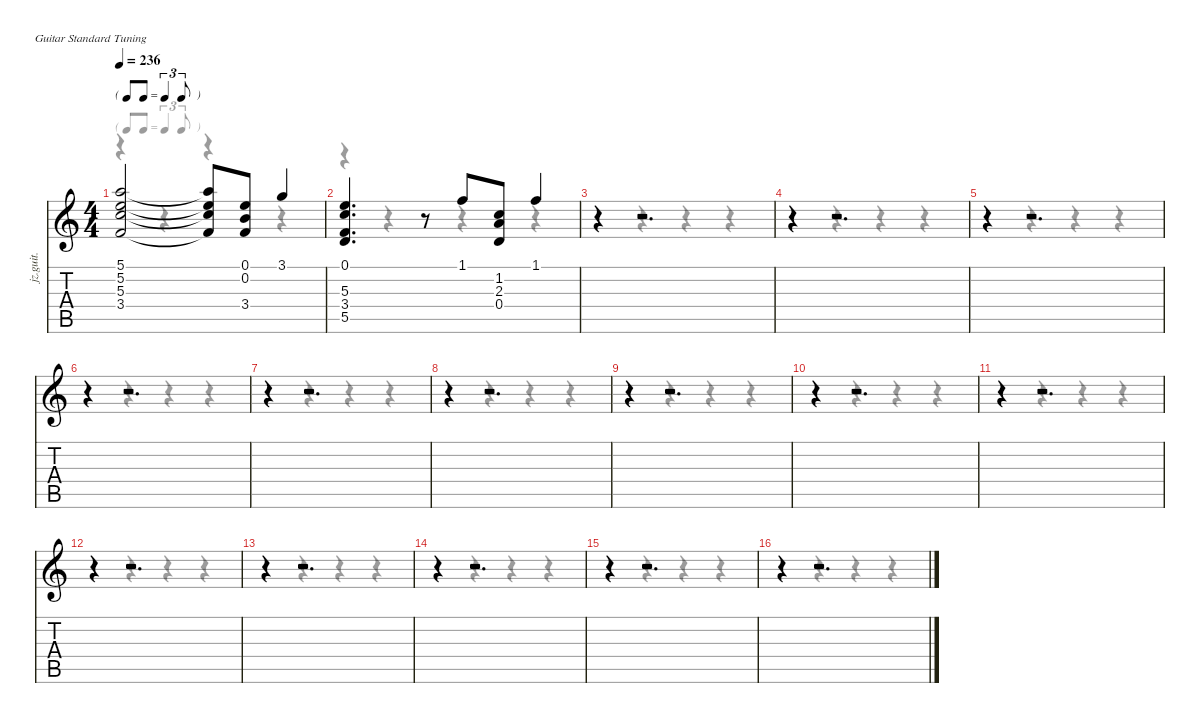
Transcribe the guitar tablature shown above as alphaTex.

\defaultSystemsLayout 4
\hideDynamics
\bracketExtendMode nobrackets
\otherSystemsTrackNameOrientation horizontal
\track ("Guitare" "jz.guit.") {instrument electricguitarjazz}
\staff {score tabs}
\tuning (E4 B3 G3 D3 A2 E2)
\voice
\ts (4 4)
\tf triplet8th
\tempo 236
\clef g2
\ks c
(5.1 5.2 5.3 3.4).2{dy f} (5.1{t} 5.2{t} 5.3{t} 3.4{t}).8 (0.1 0.2 3.4).8 3.1.4 |
(0.1 5.3 3.4 5.5).4{d} r.8 1.1.8 (1.2 2.3 0.4).8 1.1.4 |
r.4 r.2{d} |
r.4 r.2{d} |
r.4 r.2{d} |
r.4 r.2{d} |
r.4 r.2{d} |
r.4 r.2{d} |
r.4 r.2{d} |
r.4 r.2{d} |
r.4 r.2{d} |
r.4 r.2{d} |
r.4 r.2{d} |
r.4 r.2{d} |
r.4 r.2{d} |
r.4 r.2{d}
\voice
\clef g2
\ottava regular
\simile none
\ks c
r.4{dy mf} r.4 r.4 r.4 |
r.4 r.4 r.4 r.4 |
r.4 r.4 r.4 r.4 |
r.4 r.4 r.4 r.4 |
r.4 r.4 r.4 r.4 |
r.4 r.4 r.4 r.4 |
r.4 r.4 r.4 r.4 |
r.4 r.4 r.4 r.4 |
r.4 r.4 r.4 r.4 |
r.4 r.4 r.4 r.4 |
r.4 r.4 r.4 r.4 |
r.4 r.4 r.4 r.4 |
r.4 r.4 r.4 r.4 |
r.4 r.4 r.4 r.4 |
r.4 r.4 r.4 r.4 |
r.4 r.4 r.4 r.4
